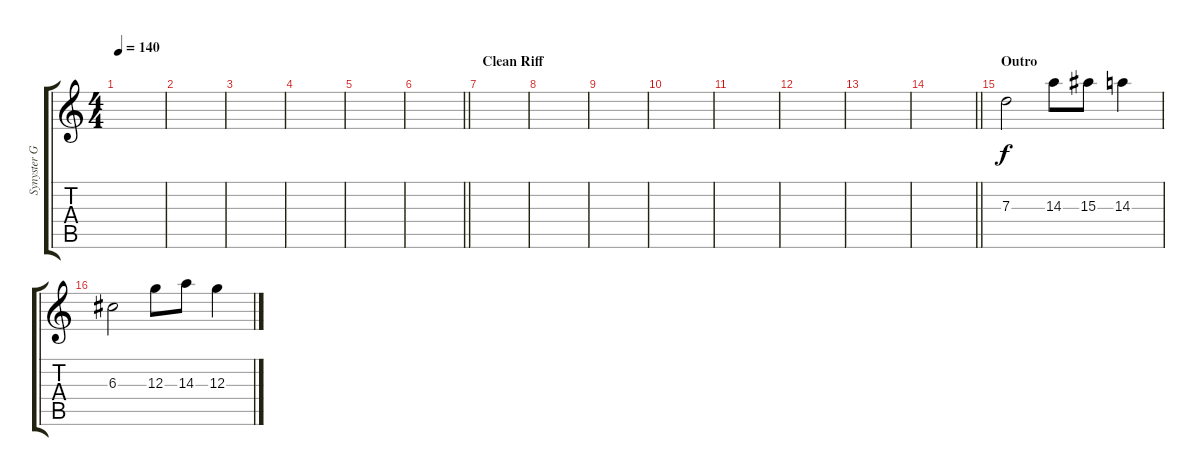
\track ("Synyster Gates" "Synyster G") {instrument distortionguitar}
\staff {score tabs}
\tuning (E4 B3 G3 D3 A2 D2) {hide}
\ts (4 4)
\tempo 140
\clef g2
\ks c
|
|
|
|
|
\barLineRight lightlight
|
\section ("" "Clean Riff")
|
|
|
|
|
|
|
\barLineRight lightlight
|
\section ("" "Outro")
7.3.2 14.3.8 15.3.8 14.3.4 |
6.3.2 12.3.8 14.3.8 12.3.4
